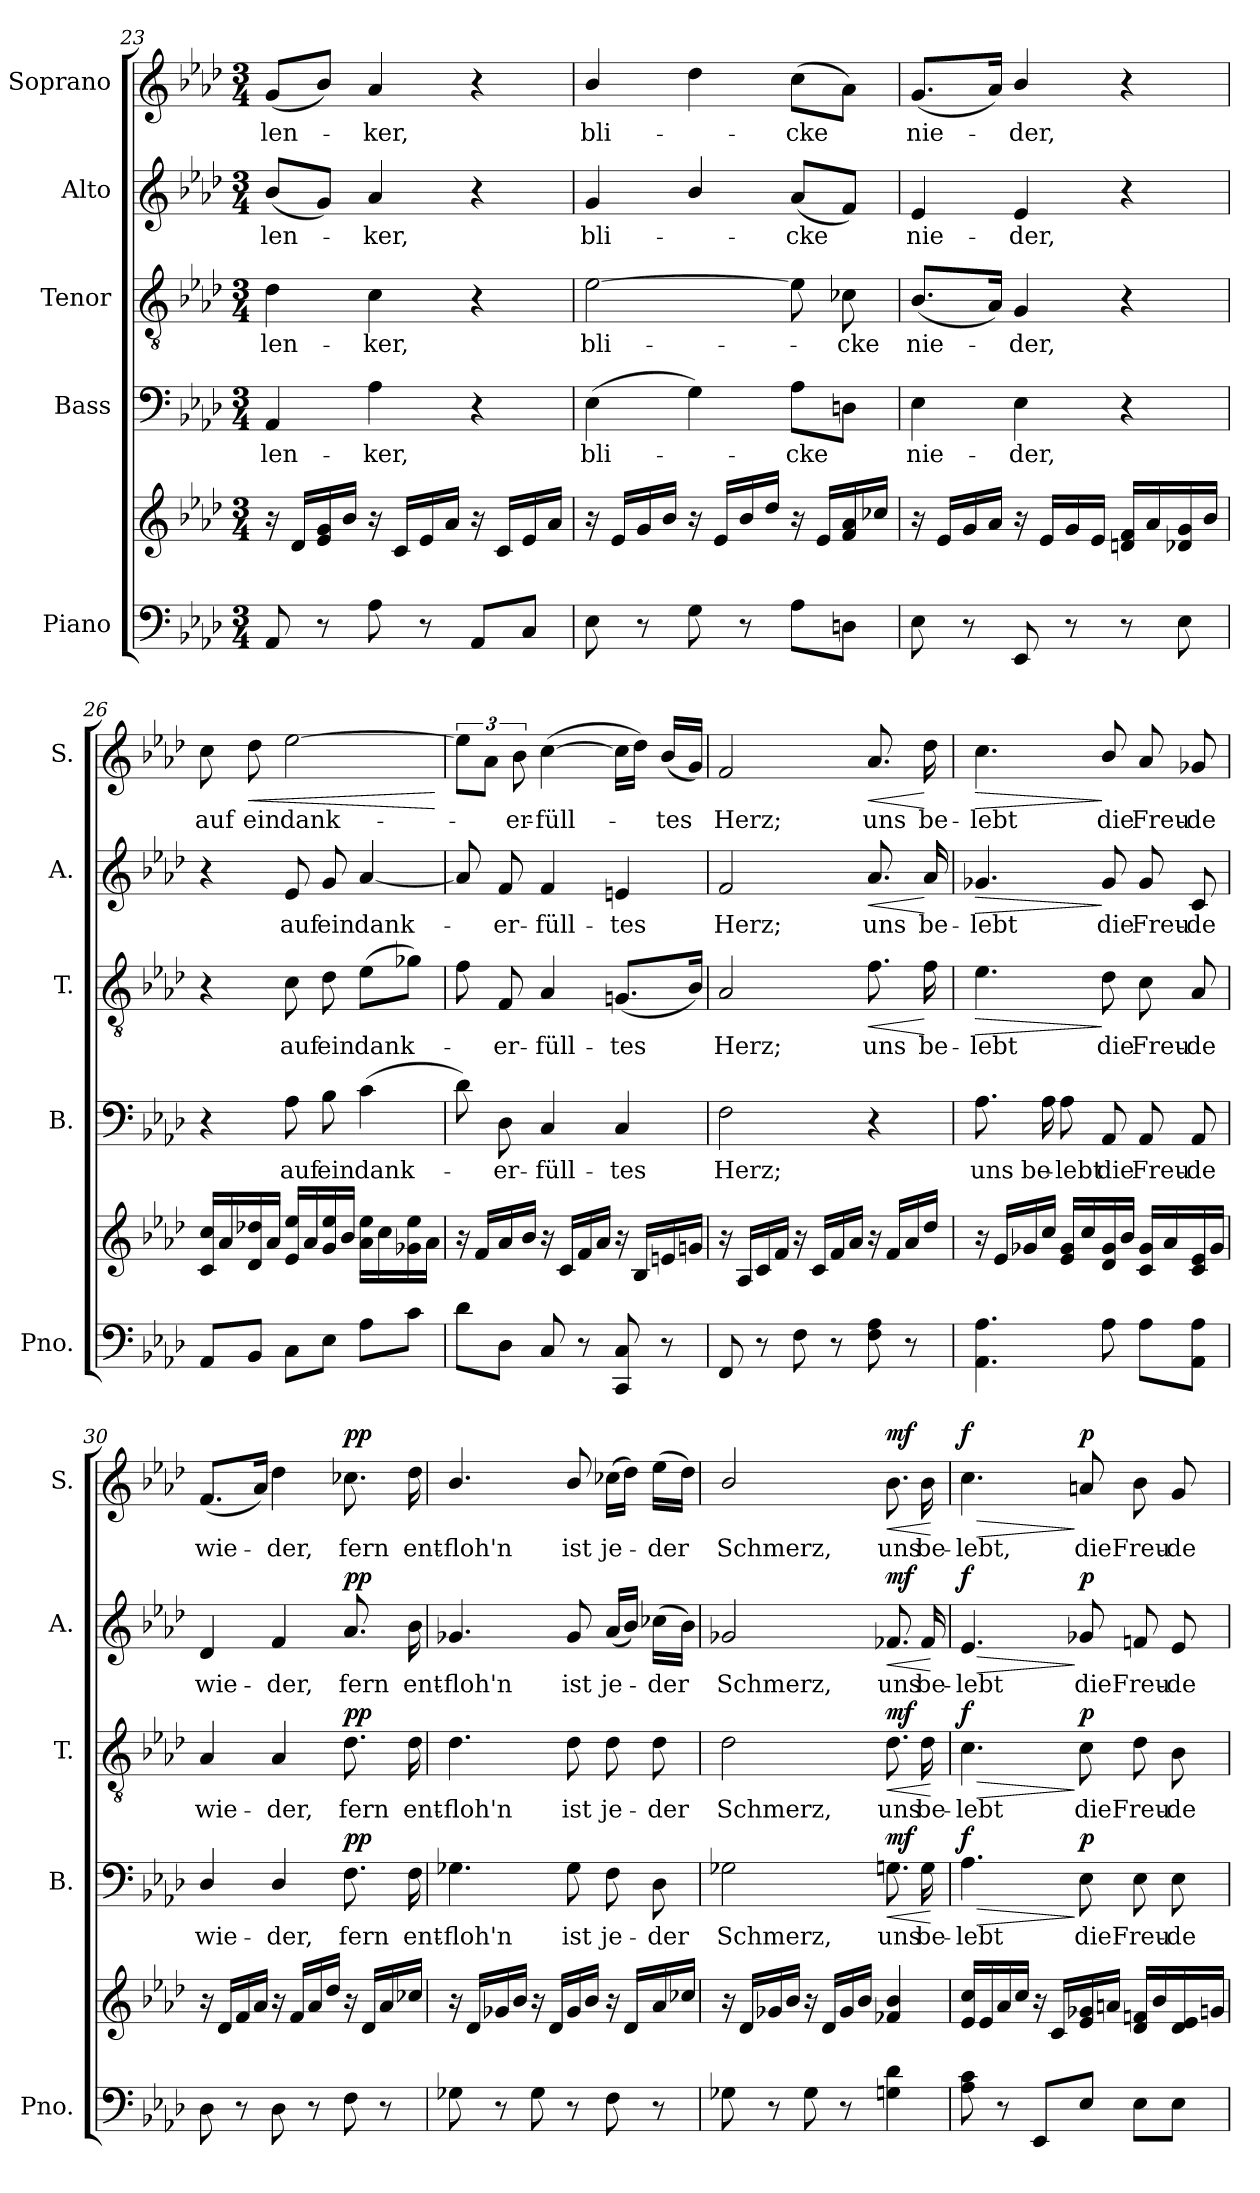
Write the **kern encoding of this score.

**kern	**kern	**kern	**text	**dynam	**kern	**text	**dynam	**kern	**text	**dynam	**kern	**text	**dynam
*part5	*part5	*part4	*part4	*part4	*part3	*part3	*part3	*part2	*part2	*part2	*part1	*part1	*part1
*staff6	*staff5	*staff4	*staff4	*staff4	*staff3	*staff3	*staff3	*staff2	*staff2	*staff2	*staff1	*staff1	*staff1
*I"Piano	*	*I"Bass	*	*	*I"Tenor	*	*	*I"Alto	*	*	*I"Soprano	*	*
*I'Pno.	*	*I'B.	*	*	*I'T.	*	*	*I'A.	*	*	*I'S.	*	*
*clefF4	*clefG2	*clefF4	*	*	*clefGv2	*	*	*clefG2	*	*	*clefG2	*	*
*	*	*	*	*	*ITrd7c12	*	*	*	*	*	*	*	*
*k[b-e-a-d-]	*k[b-e-a-d-]	*k[b-e-a-d-]	*	*	*k[b-e-a-d-]	*	*	*k[b-e-a-d-]	*	*	*k[b-e-a-d-]	*	*
*A-:	*A-:	*A-:	*	*	*A-:	*	*	*A-:	*	*	*A-:	*	*
*M3/4	*M3/4	*M3/4	*	*	*M3/4	*	*	*M3/4	*	*	*M3/4	*	*
=23	=23	=23	=23	=23	=23	=23	=23	=23	=23	=23	=23	=23	=23
!	!	!	!LO:LY:b	!	!	!LO:LY:b	!	!	!LO:LY:b	!	!	!LO:LY:b	!
8AA-/	16r	4AA-/	-len-	.	4D-\	-len-	.	(<8b-/L	-len-	.	(<8g/L	-len-	.
.	16d-/LL	.	.	.	.	.	.	.	.	.	.	.	.
8r	16e-/ 16g/	.	.	.	.	.	.	8g/J)	.	.	8b-/J)	.	.
.	16b-/JJ	.	.	.	.	.	.	.	.	.	.	.	.
!	!	!	!LO:LY:b	!	!	!LO:LY:b	!	!	!LO:LY:b	!	!	!LO:LY:b	!
8A-\	16r	4A-\	-ker,	.	4C\	-ker,	.	4a-/	-ker,	.	4a-/	-ker,	.
.	16c/LL	.	.	.	.	.	.	.	.	.	.	.	.
8r	16e-/	.	.	.	.	.	.	.	.	.	.	.	.
.	16a-/JJ	.	.	.	.	.	.	.	.	.	.	.	.
8AA-/L	16r	4r	.	.	4r	.	.	4r	.	.	4r	.	.
.	16c/LL	.	.	.	.	.	.	.	.	.	.	.	.
8C/J	16e-/	.	.	.	.	.	.	.	.	.	.	.	.
.	16a-/JJ	.	.	.	.	.	.	.	.	.	.	.	.
!!LO:LB:g=z
=24	=24	=24	=24	=24	=24	=24	=24	=24	=24	=24	=24	=24	=24
!	!	!	!LO:LY:b	!	!	!LO:LY:b	!	!	!LO:LY:b	!	!	!LO:LY:b	!
8E-\	16r	(>4E-\	bli-	.	[2E-\	bli-	.	4g/	bli-	.	4b-/	bli-	.
.	16e-/LL	.	.	.	.	.	.	.	.	.	.	.	.
8r	16g/	.	.	.	.	.	.	.	.	.	.	.	.
.	16b-/JJ	.	.	.	.	.	.	.	.	.	.	.	.
8G\	16r	4G\)	.	.	.	.	.	4b-/	.	.	4dd-\	.	.
.	16e-/LL	.	.	.	.	.	.	.	.	.	.	.	.
8r	16b-/	.	.	.	.	.	.	.	.	.	.	.	.
.	16dd-/JJ	.	.	.	.	.	.	.	.	.	.	.	.
!	!	!	!LO:LY:b	!	!	!	!	!	!LO:LY:b	!	!	!LO:LY:b	!
8A-\L	16r	8A-\L	-cke	.	8E-\]	.	.	(<8a-/L	-cke	.	(>8cc\L	-cke	.
.	16e-/LL	.	.	.	.	.	.	.	.	.	.	.	.
!	!	!	!	!	!	!LO:LY:b	!	!	!	!	!	!	!
8Dn\J	16f/ 16a-/	8Dn\J	.	.	8C-X\	-cke	.	8f/J)	.	.	8a-\J)	.	.
.	16cc-X/JJ	.	.	.	.	.	.	.	.	.	.	.	.
=25	=25	=25	=25	=25	=25	=25	=25	=25	=25	=25	=25	=25	=25
!	!	!	!LO:LY:b	!	!	!LO:LY:b	!	!	!LO:LY:b	!	!	!LO:LY:b	!
8E-\	16r	4E-\	nie-	.	(<8.BB-/L	nie-	.	4e-/	nie-	.	(<8.g/L	nie-	.
.	16e-/LL	.	.	.	.	.	.	.	.	.	.	.	.
8r	16g/	.	.	.	.	.	.	.	.	.	.	.	.
.	16a-/JJ	.	.	.	16AA-/Jk)	.	.	.	.	.	16a-/Jk)	.	.
!	!	!	!LO:LY:b	!	!	!LO:LY:b	!	!	!LO:LY:b	!	!	!LO:LY:b	!
8EE-/	16r	4E-\	-der,	.	4GG/	-der,	.	4e-/	-der,	.	4b-/	-der,	.
.	16e-/LL	.	.	.	.	.	.	.	.	.	.	.	.
8r	16g/	.	.	.	.	.	.	.	.	.	.	.	.
.	16e-/JJ	.	.	.	.	.	.	.	.	.	.	.	.
8r	16dn/ 16f/LL	4r	.	.	4r	.	.	4r	.	.	4r	.	.
.	16a-/	.	.	.	.	.	.	.	.	.	.	.	.
8E-\	16d-X/ 16g/	.	.	.	.	.	.	.	.	.	.	.	.
.	16b-/JJ	.	.	.	.	.	.	.	.	.	.	.	.
=26	=26	=26	=26	=26	=26	=26	=26	=26	=26	=26	=26	=26	=26
!	!	!	!	!	!	!	!	!	!	!	!	!LO:LY:b	!
8AA-/L	16c/ 16cc/LL	4r	.	.	4r	.	.	4r	.	.	8cc\	auf	.
.	16a-/	.	.	.	.	.	.	.	.	.	.	.	.
!	!	!	!	!	!	!	!	!	!	!	!	!LO:LY:b	!LO:HP:b
8BB-/J	16d-/ 16dd-X/	.	.	.	.	.	.	.	.	.	8dd-\	ein	<
.	16a-/JJ	.	.	.	.	.	.	.	.	.	.	.	.
!	!	!	!LO:LY:b	!	!	!LO:LY:b	!	!	!LO:LY:b	!	!	!LO:LY:b	!
8C\L	16e-/ 16ee-/LL	8A-\	auf	.	8C\	auf	.	8e-/	auf	.	[2ee-\	dank-	.
.	16a-/	.	.	.	.	.	.	.	.	.	.	.	.
!	!	!	!LO:LY:b	!	!	!LO:LY:b	!	!	!LO:LY:b	!	!	!	!
8E-\J	16g/ 16ee-/	8B-\	ein	.	8D-\	ein	.	8g/	ein	.	.	.	.
.	16b-/JJ	.	.	.	.	.	.	.	.	.	.	.	.
!	!	!	!LO:LY:b	!	!	!LO:LY:b	!	!	!LO:LY:b	!	!	!	!
8A-\L	16a-\ 16ee-\LL	(>4c\	dank-	.	(>8E-\L	dank-	.	[4a-/	dank-	.	.	.	.
.	16cc\	.	.	.	.	.	.	.	.	.	.	.	.
8c\J	16g-X\ 16ee-\	.	.	.	8G-X\J)	.	.	.	.	.	.	.	.
.	16a-\JJ	.	.	.	.	.	.	.	.	.	.	.	.
.	.	.	.	.	.	.	.	.	.	.	.	.	[
!!LO:PB:g=z
=27	=27	=27	=27	=27	=27	=27	=27	=27	=27	=27	=27	=27	=27
8d-\L	16r	8d-\)	.	.	8F\	.	.	8a-/]	.	.	12ee-\L]	.	.
.	16f/LL	.	.	.	.	.	.	.	.	.	.	.	.
.	.	.	.	.	.	.	.	.	.	.	12a-\J	.	.
!	!	!	!LO:LY:b	!	!	!LO:LY:b	!	!	!LO:LY:b	!	!	!	!
8D-\J	16a-/	8D-\	-er-	.	8FF/	-er-	.	8f/	-er-	.	.	.	.
!	!	!	!	!	!	!	!	!	!	!	!	!LO:LY:b	!
.	.	.	.	.	.	.	.	.	.	.	12b-\	-er-	.
.	16b-/JJ	.	.	.	.	.	.	.	.	.	.	.	.
!	!	!	!LO:LY:b	!	!	!LO:LY:b	!	!	!LO:LY:b	!	!	!LO:LY:b	!
8C/	16r	4C/	-füll-	.	4AA-/	-füll-	.	4f/	-füll-	.	(>[4cc\	-füll-	.
.	16c/LL	.	.	.	.	.	.	.	.	.	.	.	.
8r	16f/	.	.	.	.	.	.	.	.	.	.	.	.
.	16a-/JJ	.	.	.	.	.	.	.	.	.	.	.	.
!	!	!	!LO:LY:b	!	!	!LO:LY:b	!	!	!LO:LY:b	!	!	!	!
8CC/ 8C/	16r	4C/	-tes	.	(<8.GGn/L	-tes	.	4en/	-tes	.	16cc\LL]	.	.
.	16B-/LL	.	.	.	.	.	.	.	.	.	16dd-\JJ)	.	.
!	!	!	!	!	!	!	!	!	!	!	!	!LO:LY:b	!
8r	16en/	.	.	.	.	.	.	.	.	.	(<16b-/LL	-tes	.
.	16gn/JJ	.	.	.	16BB-/Jk)	.	.	.	.	.	16g/JJ)	.	.
=28	=28	=28	=28	=28	=28	=28	=28	=28	=28	=28	=28	=28	=28
!	!	!	!LO:LY:b	!	!	!LO:LY:b	!	!	!LO:LY:b	!	!	!LO:LY:b	!
8FF/	16r	2F\	Herz;	.	2AA-/	Herz;	.	2f/	Herz;	.	2f/	Herz;	.
.	16A-/LL	.	.	.	.	.	.	.	.	.	.	.	.
8r	16c/	.	.	.	.	.	.	.	.	.	.	.	.
.	16f/JJ	.	.	.	.	.	.	.	.	.	.	.	.
8F\	16r	.	.	.	.	.	.	.	.	.	.	.	.
.	16c/LL	.	.	.	.	.	.	.	.	.	.	.	.
8r	16f/	.	.	.	.	.	.	.	.	.	.	.	.
.	16a-/JJ	.	.	.	.	.	.	.	.	.	.	.	.
!	!	!	!	!	!	!LO:LY:b	!LO:HP:b	!	!LO:LY:b	!LO:HP:b	!	!LO:LY:b	!LO:HP:b
8F\ 8A-\	16r	4r	.	.	8.F\	uns	<	8.a-/	uns	<	8.a-/	uns	<
.	16f/LL	.	.	.	.	.	.	.	.	.	.	.	.
8r	16a-/	.	.	.	.	.	.	.	.	.	.	.	.
!	!	!	!	!	!	!LO:LY:b	!	!	!LO:LY:b	!	!	!LO:LY:b	!
.	16dd-/JJ	.	.	.	16F\	be-	[	16a-/	be-	[	16dd-\	be-	[
=29	=29	=29	=29	=29	=29	=29	=29	=29	=29	=29	=29	=29	=29
!	!	!	!LO:LY:b	!	!	!LO:LY:b	!LO:HP:b	!	!LO:LY:b	!LO:HP:b	!	!LO:LY:b	!LO:HP:b
4.AA-\ 4.A-\	16r	8.A-\	uns	.	4.E-\	-lebt	>	4.g-X/	-lebt	>	4.cc\	-lebt	>
.	16e-/LL	.	.	.	.	.	.	.	.	.	.	.	.
.	16g-X/	.	.	.	.	.	.	.	.	.	.	.	.
!	!	!	!LO:LY:b	!	!	!	!	!	!	!	!	!	!
.	16cc/JJ	16A-\	be-	.	.	.	.	.	.	.	.	.	.
!	!	!	!LO:LY:b	!	!	!	!	!	!	!	!	!	!
.	16e-/ 16g-/LL	8A-\	-lebt	.	.	.	.	.	.	.	.	.	.
.	16cc/	.	.	.	.	.	.	.	.	.	.	.	.
!	!	!	!LO:LY:b	!	!	!LO:LY:b	!	!	!LO:LY:b	!	!	!LO:LY:b	!
8A-\	16d-/ 16g-/	8AA-/	die	.	8D-\	die	]	8g-/	die	]	8b-/	die	]
.	16b-/JJ	.	.	.	.	.	.	.	.	.	.	.	.
!	!	!	!LO:LY:b	!	!	!LO:LY:b	!	!	!LO:LY:b	!	!	!LO:LY:b	!
8A-\L	16c/ 16g-/LL	8AA-/	Freu-	.	8C\	Freu-	.	8g-/	Freu-	.	8a-/	Freu-	.
.	16a-/	.	.	.	.	.	.	.	.	.	.	.	.
!	!	!	!LO:LY:b	!	!	!LO:LY:b	!	!	!LO:LY:b	!	!	!LO:LY:b	!
8AA-\ 8A-\J	16c/ 16e-/	8AA-/	-de	.	8AA-/	-de	.	8c/	-de	.	8g-X/	-de	.
.	16g-/JJ	.	.	.	.	.	.	.	.	.	.	.	.
!!LO:LB:g=z
=30	=30	=30	=30	=30	=30	=30	=30	=30	=30	=30	=30	=30	=30
!	!	!	!LO:LY:b	!	!	!LO:LY:b	!	!	!LO:LY:b	!	!	!LO:LY:b	!
8D-\	16r	4D-/	wie-	.	4AA-/	wie-	.	4d-/	wie-	.	(<8.f/L	wie-	.
.	16d-/LL	.	.	.	.	.	.	.	.	.	.	.	.
8r	16f/	.	.	.	.	.	.	.	.	.	.	.	.
.	16a-/JJ	.	.	.	.	.	.	.	.	.	16a-/Jk)	.	.
!	!	!	!LO:LY:b	!	!	!LO:LY:b	!	!	!LO:LY:b	!	!	!LO:LY:b	!
8D-\	16r	4D-/	-der,	.	4AA-/	-der,	.	4f/	-der,	.	4dd-\	-der,	.
.	16f/LL	.	.	.	.	.	.	.	.	.	.	.	.
8r	16a-/	.	.	.	.	.	.	.	.	.	.	.	.
.	16dd-/JJ	.	.	.	.	.	.	.	.	.	.	.	.
!	!	!	!LO:LY:b	!LO:DY:a	!	!LO:LY:b	!LO:DY:a	!	!LO:LY:b	!LO:DY:a	!	!LO:LY:b	!LO:DY:a
8F\	16r	8.F\	fern	pp	8.D-\	fern	pp	8.a-/	fern	pp	8.cc-X\	fern	pp
.	16d-/LL	.	.	.	.	.	.	.	.	.	.	.	.
8r	16a-/	.	.	.	.	.	.	.	.	.	.	.	.
!	!	!	!LO:LY:b	!	!	!LO:LY:b	!	!	!LO:LY:b	!	!	!LO:LY:b	!
.	16cc-X/JJ	16F\	ent-	.	16D-\	ent-	.	16b-\	ent-	.	16dd-\	ent-	.
=31	=31	=31	=31	=31	=31	=31	=31	=31	=31	=31	=31	=31	=31
!	!	!	!LO:LY:b	!	!	!LO:LY:b	!	!	!LO:LY:b	!	!	!LO:LY:b	!
8G-X\	16r	4.G-X\	-floh'n	.	4.D-\	-floh'n	.	4.g-X/	-floh'n	.	4.b-/	-floh'n	.
.	16d-/LL	.	.	.	.	.	.	.	.	.	.	.	.
8r	16g-X/	.	.	.	.	.	.	.	.	.	.	.	.
.	16b-/JJ	.	.	.	.	.	.	.	.	.	.	.	.
8G-\	16r	.	.	.	.	.	.	.	.	.	.	.	.
.	16d-/LL	.	.	.	.	.	.	.	.	.	.	.	.
!	!	!	!LO:LY:b	!	!	!LO:LY:b	!	!	!LO:LY:b	!	!	!LO:LY:b	!
8r	16g-/	8G-\	ist	.	8D-\	ist	.	8g-/	ist	.	8b-/	ist	.
.	16b-/JJ	.	.	.	.	.	.	.	.	.	.	.	.
!	!	!	!LO:LY:b	!	!	!LO:LY:b	!	!	!LO:LY:b	!	!	!LO:LY:b	!
8F\	16r	8F\	je-	.	8D-\	je-	.	(<16a-/LL	je-	.	(>16cc-X\LL	je-	.
.	16d-/LL	.	.	.	.	.	.	16b-/JJ)	.	.	16dd-\JJ)	.	.
!	!	!	!LO:LY:b	!	!	!LO:LY:b	!	!	!LO:LY:b	!	!	!LO:LY:b	!
8r	16a-/	8D-\	-der	.	8D-\	-der	.	(>16cc-X\LL	-der	.	(>16ee-\LL	-der	.
.	16cc-X/JJ	.	.	.	.	.	.	16b-\JJ)	.	.	16dd-\JJ)	.	.
=32	=32	=32	=32	=32	=32	=32	=32	=32	=32	=32	=32	=32	=32
!	!	!	!LO:LY:b	!	!	!LO:LY:b	!	!	!LO:LY:b	!	!	!LO:LY:b	!
8G-X\	16r	2G-X\	Schmerz,	.	2D-\	Schmerz,	.	2g-X/	Schmerz,	.	2b-/	Schmerz,	.
.	16d-/LL	.	.	.	.	.	.	.	.	.	.	.	.
8r	16g-X/	.	.	.	.	.	.	.	.	.	.	.	.
.	16b-/JJ	.	.	.	.	.	.	.	.	.	.	.	.
8G-\	16r	.	.	.	.	.	.	.	.	.	.	.	.
.	16d-/LL	.	.	.	.	.	.	.	.	.	.	.	.
8r	16g-/	.	.	.	.	.	.	.	.	.	.	.	.
.	16b-/JJ	.	.	.	.	.	.	.	.	.	.	.	.
!	!	!	!LO:LY:b	!LO:HP:b	!	!LO:LY:b	!LO:HP:b	!	!LO:LY:b	!LO:HP:b	!	!LO:LY:b	!LO:HP:b
!	!	!	!	!LO:DY:n=1:a	!	!	!LO:DY:n=1:a	!	!	!LO:DY:n=1:a	!	!	!LO:DY:n=1:a
4Gn\ 4d-\	4f-X/ 4b-/	8.Gn\	uns	< mf	8.D-\	uns	< mf	8.f-X/	uns	< mf	8.b-\	uns	< mf
!	!	!	!LO:LY:b	!	!	!LO:LY:b	!	!	!LO:LY:b	!	!	!LO:LY:b	!
.	.	16G\	be-	.	16D-\	be-	.	16f-/	be-	.	16b-\	be-	.
.	.	.	.	[	.	.	[	.	.	[	.	.	[
!!LO:PB:g=z
=33	=33	=33	=33	=33	=33	=33	=33	=33	=33	=33	=33	=33	=33
!	!	!	!LO:LY:b	!LO:HP:b	!	!LO:LY:b	!LO:HP:b	!	!LO:LY:b	!LO:HP:b	!	!LO:LY:b	!LO:HP:b
!	!	!	!	!LO:DY:n=1:a	!	!	!LO:DY:n=1:a	!	!	!LO:DY:n=1:a	!	!	!LO:DY:n=1:a
8A-\ 8c\	16e-/ 16cc/LL	4.A-\	-lebt	> f	4.C\	-lebt	> f	4.e-/	-lebt	> f	4.cc\	-lebt,	> f
.	16e-/	.	.	.	.	.	.	.	.	.	.	.	.
8r	16a-/	.	.	.	.	.	.	.	.	.	.	.	.
.	16cc/JJ	.	.	.	.	.	.	.	.	.	.	.	.
8EE-/L	16r	.	.	.	.	.	.	.	.	.	.	.	.
.	16c/LL	.	.	.	.	.	.	.	.	.	.	.	.
!	!	!	!LO:LY:b	!LO:DY:n=2:a	!	!LO:LY:b	!LO:DY:n=2:a	!	!LO:LY:b	!LO:DY:n=2:a	!	!LO:LY:b	!LO:DY:n=2:a
8E-/J	16e-/ 16g-X/	8E-\	die	] p	8C\	die	] p	8g-X/	die	] p	8an/	die	] p
.	16an/JJ	.	.	.	.	.	.	.	.	.	.	.	.
!	!	!	!LO:LY:b	!	!	!LO:LY:b	!	!	!LO:LY:b	!	!	!LO:LY:b	!
8E-\L	16d-/ 16fn/LL	8E-\	Freu-	.	8D-\	Freu-	.	8fn/	Freu-	.	8b-\	Freu-	.
.	16b-/	.	.	.	.	.	.	.	.	.	.	.	.
!	!	!	!LO:LY:b	!	!	!LO:LY:b	!	!	!LO:LY:b	!	!	!LO:LY:b	!
8E-\J	16d-/ 16e-/	8E-\	-de	.	8BB-\	-de	.	8e-/	-de	.	8g/	-de	.
.	16gn/JJ	.	.	.	.	.	.	.	.	.	.	.	.
=	=	=	=	=	=	=	=	=	=	=	=	=	=
*-	*-	*-	*-	*-	*-	*-	*-	*-	*-	*-	*-	*-	*-
